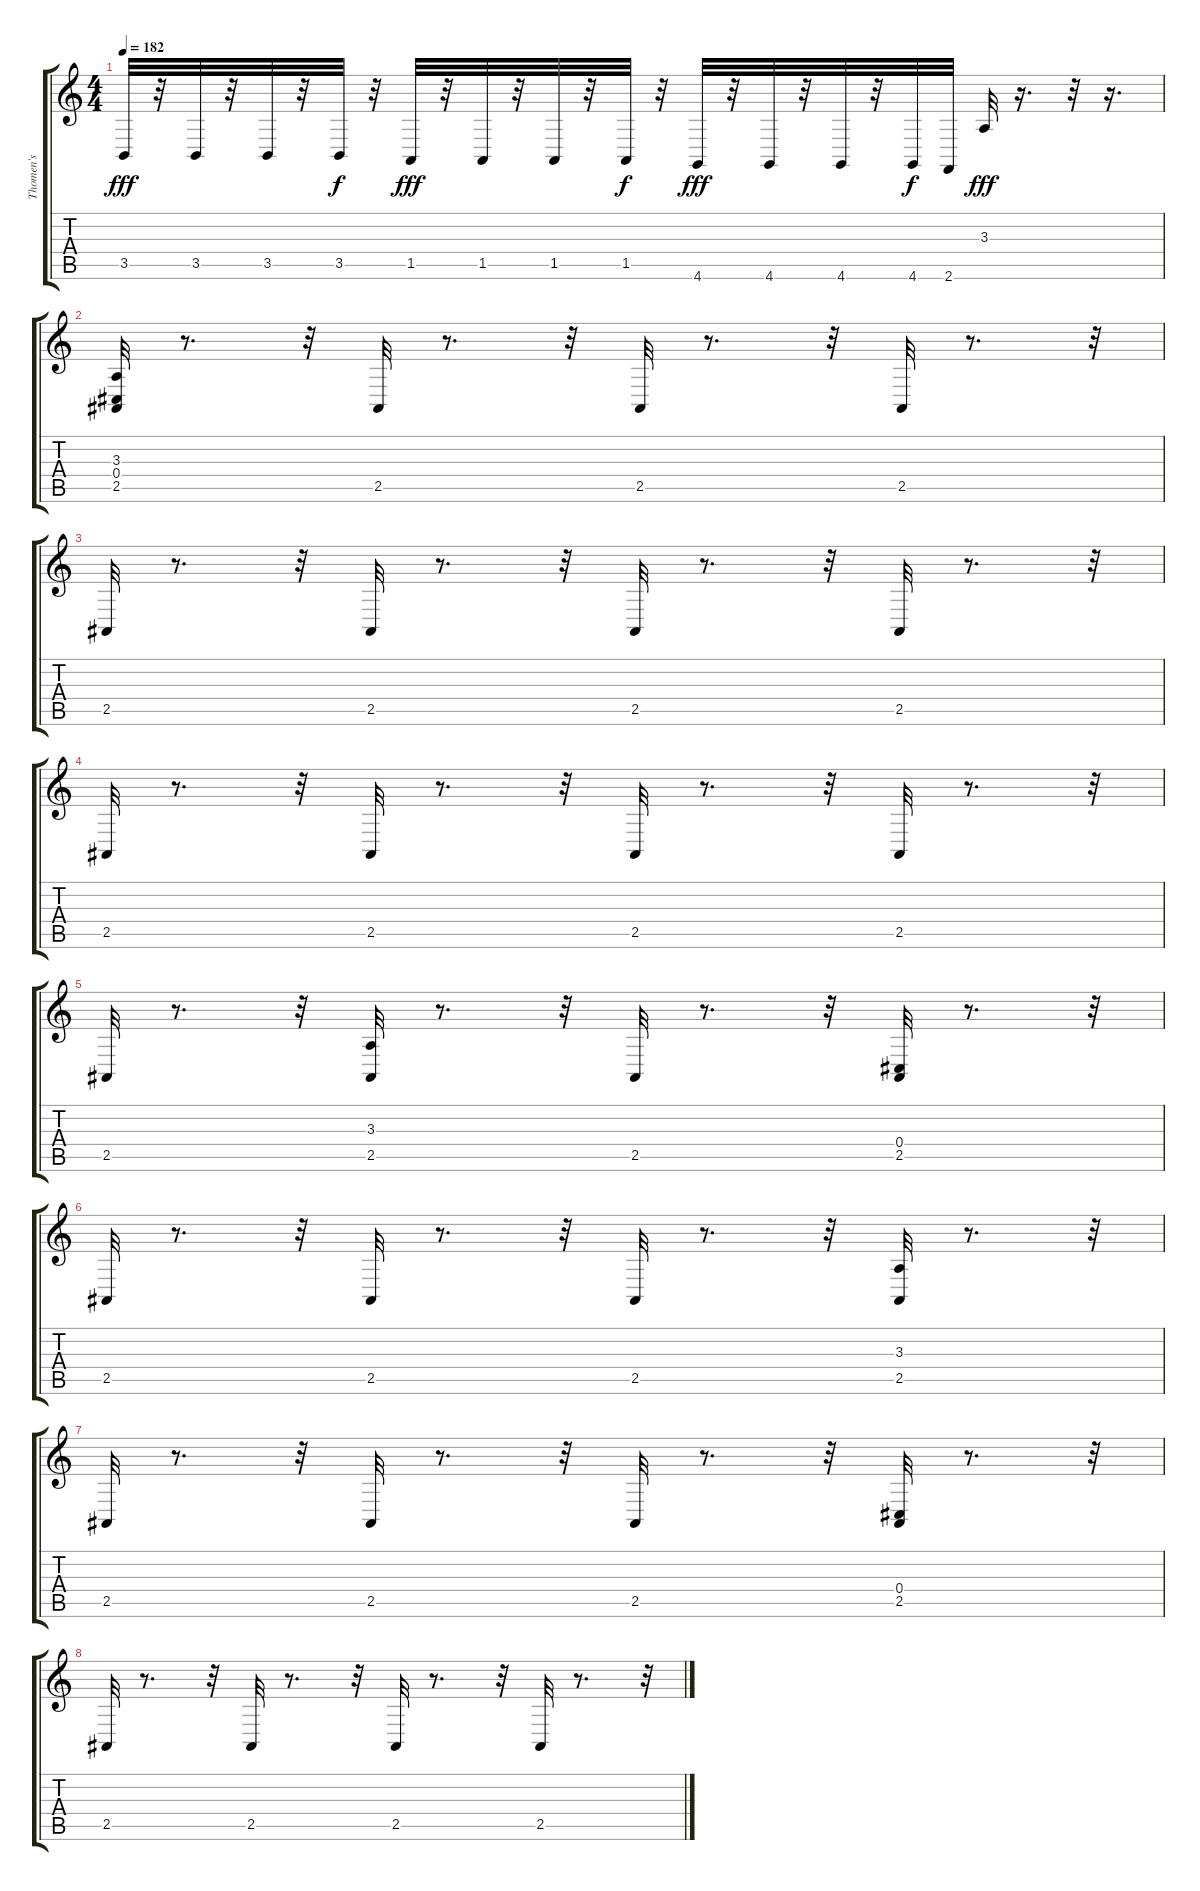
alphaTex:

\track ("Thomen's " "Thomen's ") {instrument acousticgrandpiano}
\staff {score tabs}
\tuning (Eb4 Bb3 Gb3 Db3 Ab2 Eb2) {hide}
\ts (4 4)
\tempo 182
\clef g2
\ks c
3.5.32{dy fff} r.32 3.5.32 r.32 3.5.32 r.32 3.5.32{dy f} r.32 1.5.32{dy fff} r.32 1.5.32 r.32 1.5.32 r.32 1.5.32{dy f} r.32 4.6.32{dy fff} r.32 4.6.32 r.32 4.6.32 r.32 4.6.32{dy f} 2.6.32 3.3.32{dy fff} r.16{d} r.32 r.16{d} |
(3.3 0.4 2.5).32 r.8{d} r.32 2.5.32 r.8{d} r.32 2.5.32 r.8{d} r.32 2.5.32 r.8{d} r.32 |
2.5.32 r.8{d} r.32 2.5.32 r.8{d} r.32 2.5.32 r.8{d} r.32 2.5.32 r.8{d} r.32 |
2.5.32 r.8{d} r.32 2.5.32 r.8{d} r.32 2.5.32 r.8{d} r.32 2.5.32 r.8{d} r.32 |
2.5.32 r.8{d} r.32 (3.3 2.5).32 r.8{d} r.32 2.5.32 r.8{d} r.32 (0.4 2.5).32 r.8{d} r.32 |
2.5.32 r.8{d} r.32 2.5.32 r.8{d} r.32 2.5.32 r.8{d} r.32 (3.3 2.5).32 r.8{d} r.32 |
2.5.32 r.8{d} r.32 2.5.32 r.8{d} r.32 2.5.32 r.8{d} r.32 (0.4 2.5).32 r.8{d} r.32 |
2.5.32 r.8{d} r.32 2.5.32 r.8{d} r.32 2.5.32 r.8{d} r.32 2.5.32 r.8{d} r.32
